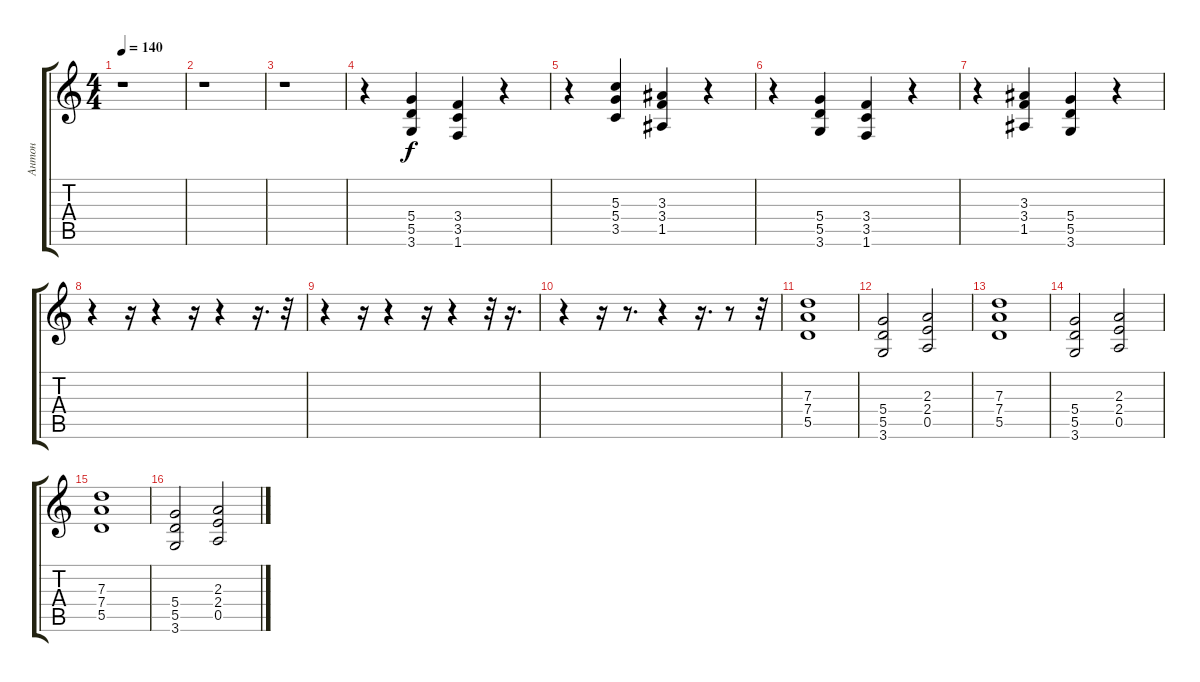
\track ("Антон" "Антон") {instrument overdrivenguitar}
\staff {score tabs}
\tuning (E4 B3 G3 D3 A2 E2) {hide}
\ts (4 4)
\tempo 140
\clef g2
\ks c
r.1{dy f} |
r.1 |
r.1 |
r.4 (5.4 5.5 3.6).4 (3.4 3.5 1.6).4 r.4 |
r.4 (5.3 5.4 3.5).4 (3.3 3.4 1.5).4 r.4 |
r.4 (5.4 5.5 3.6).4 (3.4 3.5 1.6).4 r.4 |
r.4 (3.3 3.4 1.5).4 (5.4 5.5 3.6).4 r.4 |
r.4 r.16 r.4 r.16 r.4 r.16{d} r.32 |
r.4 r.16 r.4 r.16 r.4 r.32 r.16{d} |
r.4 r.16 r.8{d} r.4 r.16{d} r.8 r.32 |
(7.3 7.4 5.5).1 |
(5.4 5.5 3.6).2 (2.3 2.4 0.5).2 |
(7.3 7.4 5.5).1 |
(5.4 5.5 3.6).2 (2.3 2.4 0.5).2 |
(7.3 7.4 5.5).1 |
(5.4 5.5 3.6).2 (2.3 2.4 0.5).2
